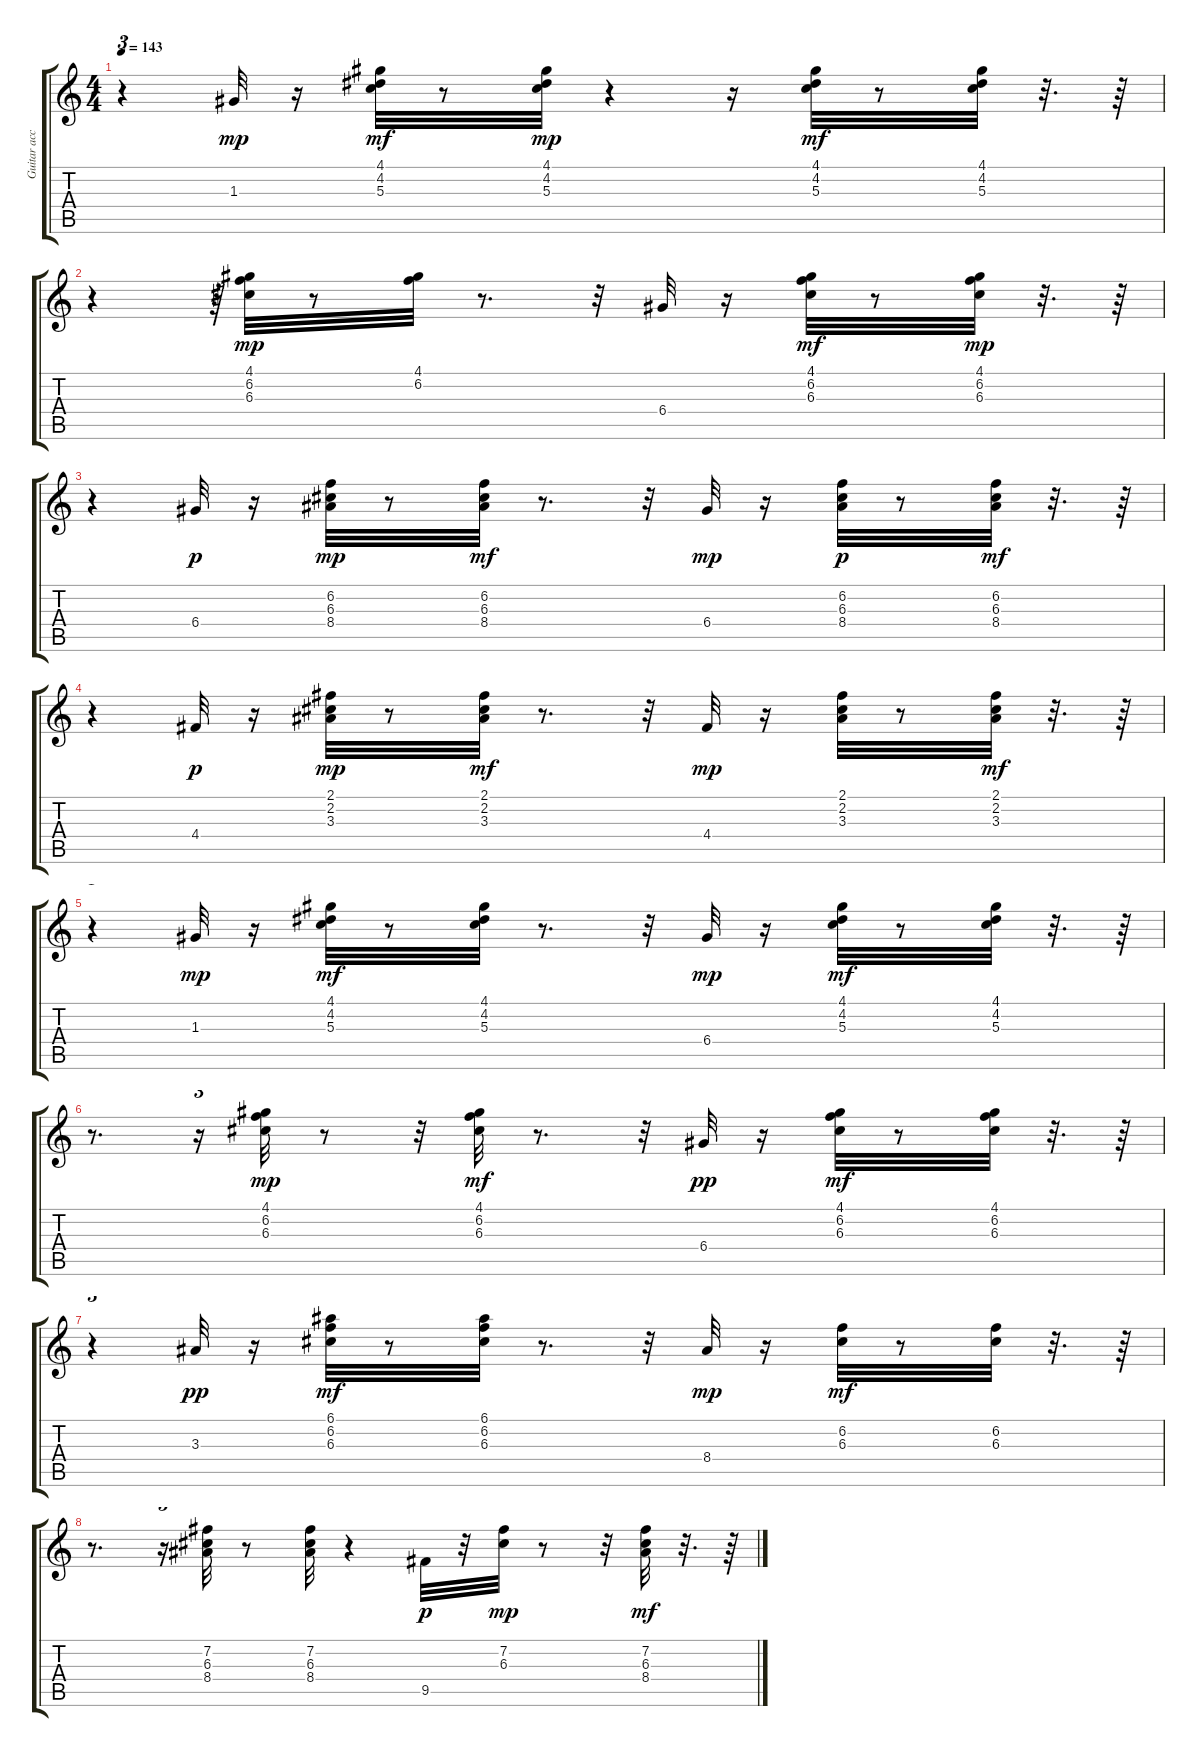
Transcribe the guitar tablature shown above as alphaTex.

\track ("Guitar acc" "Guitar acc") {instrument acousticguitarnylon}
\staff {score tabs}
\tuning (E4 B3 G3 D3 A2 E2) {hide}
\ts (4 4)
\tempo 143
\clef g2
\ks c
r.4{tu (3 2) dy mf} 1.3.32{dy mp} r.16 (4.1 4.2 5.3).32{dy mf} r.8 (4.1 4.2 5.3).32{dy mp} r.4 r.16 (4.1 4.2 5.3).32{dy mf} r.8 (4.1 4.2 5.3).32 r.32{d} r.64 |
r.4 r.64{tu (3 2)} (4.1 6.2 6.3).32{dy mp} r.8 (4.1 6.2).32 r.8{d} r.32 6.4.32 r.16 (4.1 6.2 6.3).32{dy mf} r.8 (4.1 6.2 6.3).32{dy mp} r.32{d} r.64 |
r.4{tu (3 2)} 6.4.32{dy p} r.16 (6.2 6.3 8.4).32{dy mp} r.8 (6.2 6.3 8.4).32{dy mf} r.8{d} r.32 6.4.32{dy mp} r.16 (6.2 6.3 8.4).32{dy p} r.8 (6.2 6.3 8.4).32{dy mf} r.32{d} r.64 |
r.4{tu (3 2)} 4.4.32{dy p} r.16 (2.1 2.2 3.3).32{dy mp} r.8 (2.1 2.2 3.3).32{dy mf} r.8{d} r.32 4.4.32{dy mp} r.16 (2.1 2.2 3.3).32 r.8 (2.1 2.2 3.3).32{dy mf} r.32{d} r.64 |
r.4{tu (3 2)} 1.3.32{dy mp} r.16 (4.1 4.2 5.3).32{dy mf} r.8 (4.1 4.2 5.3).32 r.8{d} r.32 6.4.32{dy mp} r.16 (4.1 4.2 5.3).32{dy mf} r.8 (4.1 4.2 5.3).32 r.32{d} r.64 |
r.8{d} r.16{tu (3 2)} (4.1 6.2 6.3).32{dy mp} r.8 r.32 (4.1 6.2 6.3).32{dy mf} r.8{d} r.32 6.4.32{dy pp} r.16 (4.1 6.2 6.3).32{dy mf} r.8 (4.1 6.2 6.3).32 r.32{d} r.64 |
r.4{tu (3 2)} 3.3.32{dy pp} r.16 (6.1 6.2 6.3).32{dy mf} r.8 (6.1 6.2 6.3).32 r.8{d} r.32 8.4.32{dy mp} r.16 (6.2 6.3).32{dy mf} r.8 (6.2 6.3).32 r.32{d} r.64 |
r.8{d} r.16{tu (3 2)} (7.2 6.3 8.4).32 r.8 (7.2 6.3 8.4).32 r.4 9.5.32{dy p} r.32 (7.2 6.3).32{dy mp} r.8 r.32 (7.2 6.3 8.4).32{dy mf} r.32{d} r.64
